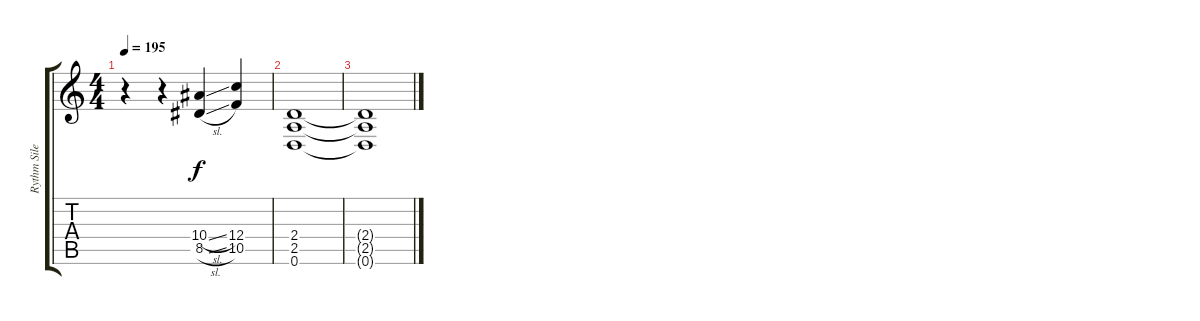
\track ("Rythm Silenoz" "Rythm Sile") {instrument distortionguitar}
\staff {score tabs}
\tuning (D4 A3 F3 C3 G2 D2) {hide}
\ts (4 4)
\tempo 195
\clef g2
\ks c
r.4{dy f} r.4 (10.4{sl} 8.5{sl}).4 (12.4 10.5).4 |
(2.4 2.5 0.6).1 |
(2.4{t} 2.5{t} 0.6{t}).1
